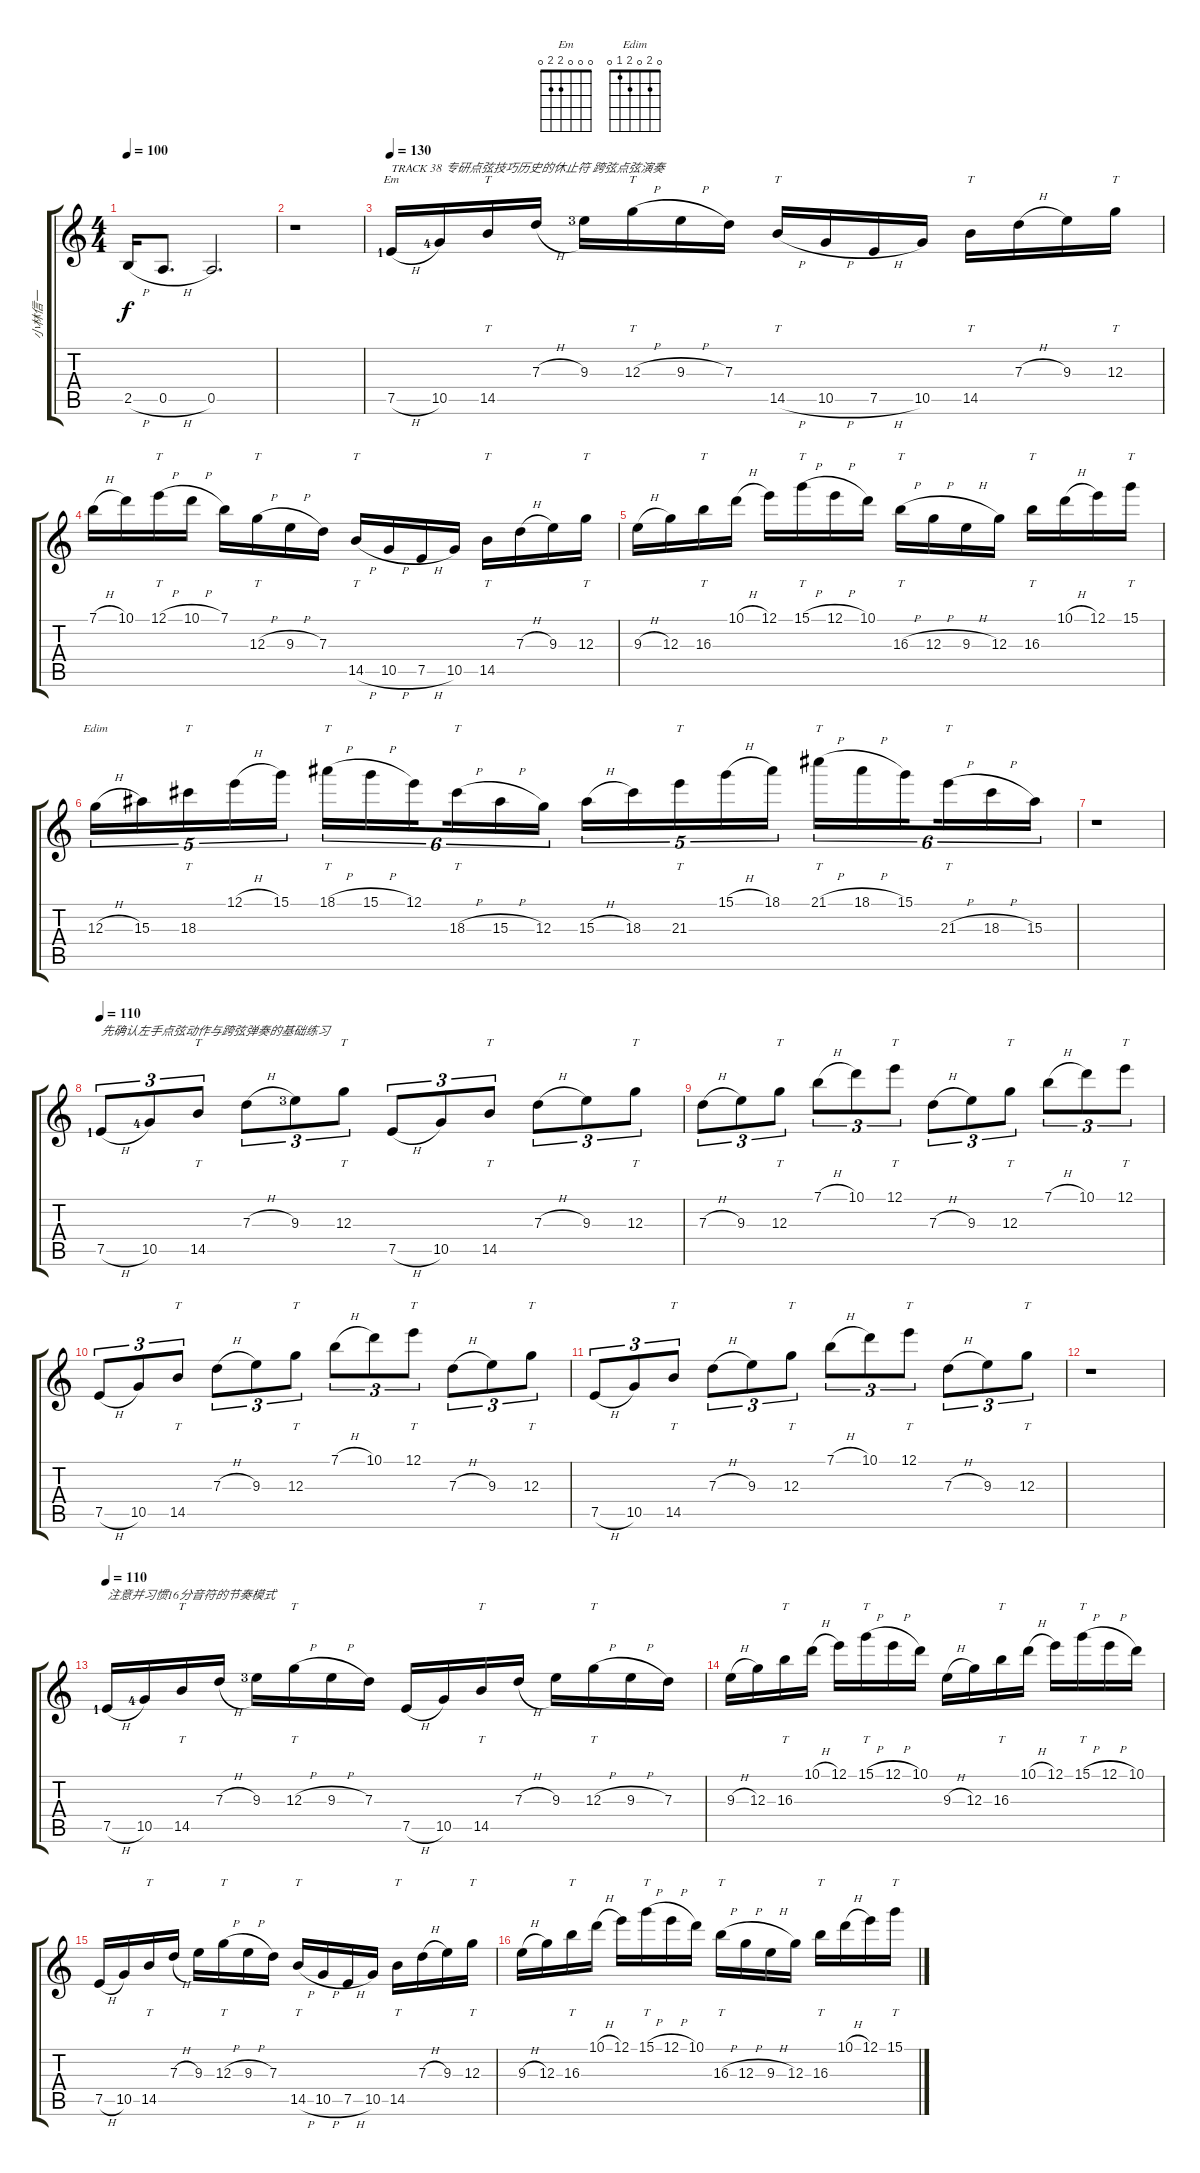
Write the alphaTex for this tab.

\track ("小林信一" "小林信一") {instrument overdrivenguitar}
\staff {score tabs}
\tuning (E4 B3 G3 D3 A2 E2) {hide}
\chord ("Em" 0 0 0 2 2 0)
\chord ("Edim" 0 2 0 2 1 0)
\ts (4 4)
\tempo 100
\clef g2
\ks c
2.5{h}.16{dy f} 0.5{h}.8{d} 0.5.2{d} |
r.1 |
\tempo 130
7.5{h lf 2}.16{ch "Em" txt "TRACK 38 专研点弦技巧历史的休止符 跨弦点弦演奏"} 10.5{lf 5}.16 14.5.16{tt} 7.3{h}.16 9.3{lf 4}.16 12.3{h}.16{tt} 9.3{h}.16 7.3.16 14.5{h}.16{tt} 10.5{h}.16 7.5{h}.16 10.5.16 14.5.16{tt} 7.3{h}.16 9.3.16 12.3.16{tt} |
7.1{h}.16 10.1.16 12.1{h}.16{tt} 10.1{h}.16 7.1.16 12.3{h}.16{tt} 9.3{h}.16 7.3.16 14.5{h}.16{tt} 10.5{h}.16 7.5{h}.16 10.5.16 14.5.16{tt} 7.3{h}.16 9.3.16 12.3.16{tt} |
9.3{h}.16 12.3.16 16.3.16{tt} 10.1{h}.16 12.1.16 15.1{h}.16{tt} 12.1{h}.16 10.1.16 16.3{h}.16{tt} 12.3{h}.16 9.3{h}.16 12.3.16 16.3.16{tt} 10.1{h}.16 12.1.16 15.1.16{tt} |
12.3{h}.16{tu (5 4) ch "Edim"} 15.3.16{tu (5 4)} 18.3.16{tt tu (5 4)} 12.1{h}.16{tu (5 4)} 15.1.16{tu (5 4)} 18.1{h}.16{tt tu (6 4)} 15.1{h}.16{tu (6 4)} 12.1.16{tu (6 4) beam splitsecondary} 18.3{h}.16{tt tu (6 4)} 15.3{h}.16{tu (6 4)} 12.3.16{tu (6 4)} 15.3{h}.16{tu (5 4)} 18.3.16{tu (5 4)} 21.3.16{tt tu (5 4)} 15.1{h}.16{tu (5 4)} 18.1.16{tu (5 4)} 21.1{h}.16{tt tu (6 4)} 18.1{h}.16{tu (6 4)} 15.1.16{tu (6 4) beam splitsecondary} 21.3{h}.16{tt tu (6 4)} 18.3{h}.16{tu (6 4)} 15.3.16{tu (6 4)} |
r.1 |
\tempo 110
7.5{h lf 2}.8{tu (3 2) txt "先确认左手点弦动作与跨弦弹奏的基础练习"} 10.5{lf 5}.8{tu (3 2)} 14.5.8{tt tu (3 2)} 7.3{h}.8{tu (3 2)} 9.3{lf 4}.8{tu (3 2)} 12.3.8{tt tu (3 2)} 7.5{h}.8{tu (3 2)} 10.5.8{tu (3 2)} 14.5.8{tt tu (3 2)} 7.3{h}.8{tu (3 2)} 9.3.8{tu (3 2)} 12.3.8{tt tu (3 2)} |
7.3{h}.8{tu (3 2)} 9.3.8{tu (3 2)} 12.3.8{tt tu (3 2)} 7.1{h}.8{tu (3 2)} 10.1.8{tu (3 2)} 12.1.8{tt tu (3 2)} 7.3{h}.8{tu (3 2)} 9.3.8{tu (3 2)} 12.3.8{tt tu (3 2)} 7.1{h}.8{tu (3 2)} 10.1.8{tu (3 2)} 12.1.8{tt tu (3 2)} |
7.5{h}.8{tu (3 2)} 10.5.8{tu (3 2)} 14.5.8{tt tu (3 2)} 7.3{h}.8{tu (3 2)} 9.3.8{tu (3 2)} 12.3.8{tt tu (3 2)} 7.1{h}.8{tu (3 2)} 10.1.8{tu (3 2)} 12.1.8{tt tu (3 2)} 7.3{h}.8{tu (3 2)} 9.3.8{tu (3 2)} 12.3.8{tt tu (3 2)} |
7.5{h}.8{tu (3 2)} 10.5.8{tu (3 2)} 14.5.8{tt tu (3 2)} 7.3{h}.8{tu (3 2)} 9.3.8{tu (3 2)} 12.3.8{tt tu (3 2)} 7.1{h}.8{tu (3 2)} 10.1.8{tu (3 2)} 12.1.8{tt tu (3 2)} 7.3{h}.8{tu (3 2)} 9.3.8{tu (3 2)} 12.3.8{tt tu (3 2)} |
r.1 |
\tempo 110
7.5{h lf 2}.16{txt "注意并习惯16分音符的节奏模式"} 10.5{lf 5}.16 14.5.16{tt} 7.3{h}.16 9.3{lf 4}.16 12.3{h}.16{tt} 9.3{h}.16 7.3.16 7.5{h}.16 10.5.16 14.5.16{tt} 7.3{h}.16 9.3.16 12.3{h}.16{tt} 9.3{h}.16 7.3.16 |
9.3{h}.16 12.3.16 16.3.16{tt} 10.1{h}.16 12.1.16 15.1{h}.16{tt} 12.1{h}.16 10.1.16 9.3{h}.16 12.3.16 16.3.16{tt} 10.1{h}.16 12.1.16 15.1{h}.16{tt} 12.1{h}.16 10.1.16 |
7.5{h}.16 10.5.16 14.5.16{tt} 7.3{h}.16 9.3.16 12.3{h}.16{tt} 9.3{h}.16 7.3.16 14.5{h}.16{tt} 10.5{h}.16 7.5{h}.16 10.5.16 14.5.16{tt} 7.3{h}.16 9.3.16 12.3.16{tt} |
9.3{h}.16 12.3.16 16.3.16{tt} 10.1{h}.16 12.1.16 15.1{h}.16{tt} 12.1{h}.16 10.1.16 16.3{h}.16{tt} 12.3{h}.16 9.3{h}.16 12.3.16 16.3.16{tt} 10.1{h}.16 12.1.16 15.1.16{tt}
